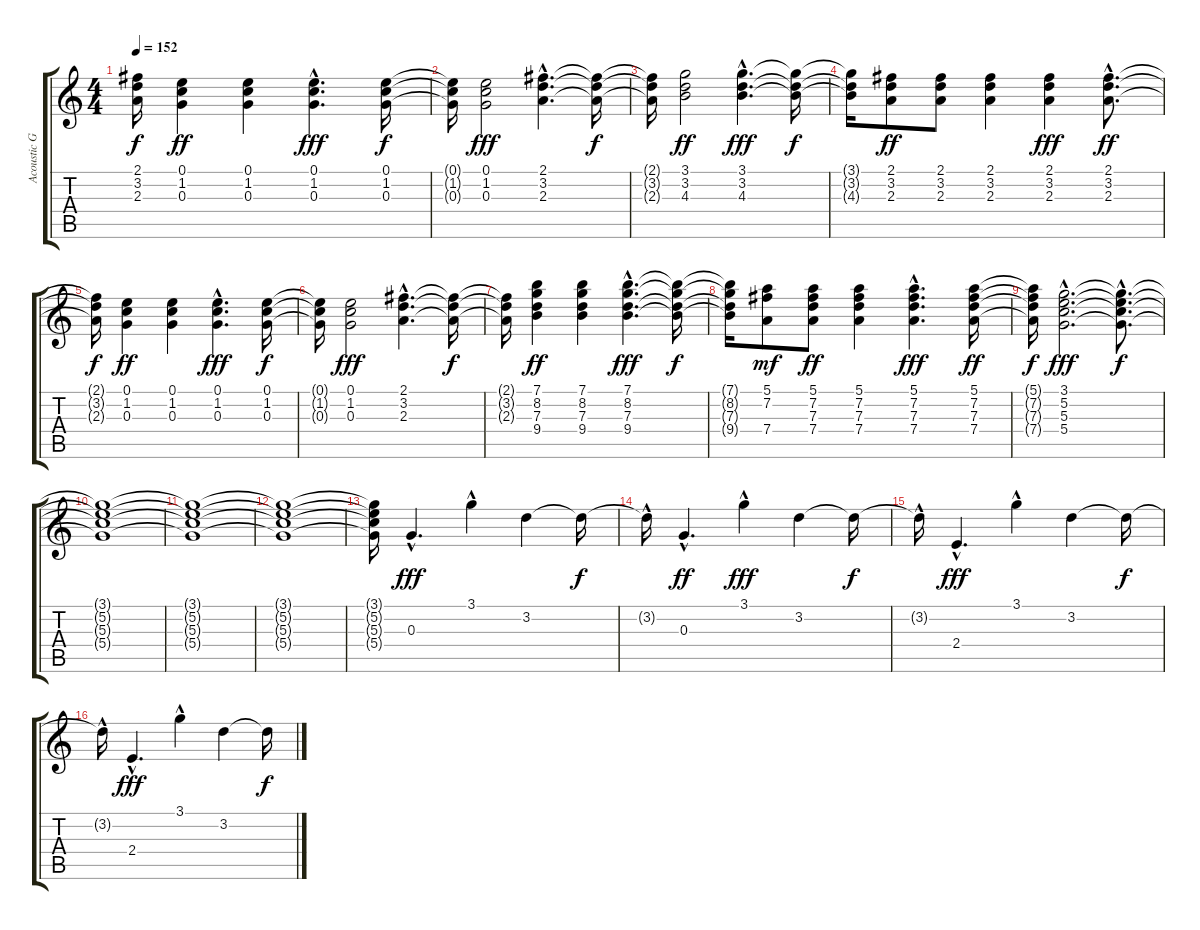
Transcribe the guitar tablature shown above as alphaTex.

\track ("Acoustic Guitar" "Acoustic G") {instrument acousticguitarsteel}
\staff {score tabs}
\tuning (E4 B3 G3 D3 A2 E2) {hide}
\ts (4 4)
\tempo 152
\clef g2
\ks c
(2.1{t} 3.2{t} 2.3{t}).16{dy f} (0.1 1.2 0.3).4{dy ff} (0.1 1.2 0.3).4 (0.1{hac} 1.2{hac} 0.3{hac}).4{d dy fff} (0.1 1.2 0.3).16{dy f} |
(0.1{t} 1.2{t} 0.3{t}).16 (0.1 1.2 0.3).2{dy fff} (2.1{hac} 3.2{hac} 2.3{hac}).4{d} (2.1{t} 3.2{t} 2.3{t}).16{dy f} |
(2.1{t} 3.2{t} 2.3{t}).16 (3.1 3.2 4.3).2{dy ff} (3.1{hac} 3.2{hac} 4.3{hac}).4{d dy fff} (3.1{t} 3.2{t} 4.3{t}).16{dy f} |
(3.1{t} 3.2{t} 4.3{t}).16 (2.1 3.2 2.3).8{dy ff} (2.1 3.2 2.3).8 (2.1 3.2 2.3).4 (2.1 3.2 2.3).4{dy fff} (2.1{hac} 3.2{hac} 2.3{hac}).8{d dy ff} |
(2.1{t} 3.2{t} 2.3{t}).16{dy f} (0.1 1.2 0.3).4{dy ff} (0.1 1.2 0.3).4 (0.1{hac} 1.2{hac} 0.3{hac}).4{d dy fff} (0.1 1.2 0.3).16{dy f} |
(0.1{t} 1.2{t} 0.3{t}).16 (0.1 1.2 0.3).2{dy fff} (2.1{hac} 3.2{hac} 2.3{hac}).4{d} (2.1{t} 3.2{t} 2.3{t}).16{dy f} |
(2.1{t} 3.2{t} 2.3{t}).16 (7.1 8.2 7.3 9.4).4{dy ff} (7.1 8.2 7.3 9.4).4 (7.1{hac} 8.2{hac} 7.3{hac} 9.4{hac}).4{d dy fff} (7.1{t} 8.2{t} 7.3{t} 9.4{t}).16{dy f} |
(7.1{t} 8.2{t} 7.3{t} 9.4{t}).16 (5.1 7.2 7.4).8{dy mf} (5.1 7.2 7.3 7.4).8{dy ff} (5.1 7.2 7.3 7.4).4 (5.1{hac} 7.2{hac} 7.3{hac} 7.4{hac}).4{d dy fff} (5.1 7.2 7.3 7.4).16{dy ff} |
(5.1{t} 7.2{t} 7.3{t} 7.4{t}).16{dy f} (3.1{hac} 5.2{hac} 5.3{hac} 5.4{hac}).2{d dy fff} (3.1{hac t} 5.2{hac t} 5.3{hac t} 5.4{hac t}).8{d dy f} |
(3.1{t} 5.2{t} 5.3{t} 5.4{t}).1 |
(3.1{t} 5.2{t} 5.3{t} 5.4{t}).1 |
(3.1{t} 5.2{t} 5.3{t} 5.4{t}).1 |
(3.1{t} 5.2{t} 5.3{t} 5.4{t}).16 0.3{hac}.4{d dy fff} 3.1{hac}.4 3.2.4 3.2{t}.16{dy f} |
3.2{hac t}.16 0.3{hac}.4{d dy ff} 3.1{hac}.4{dy fff} 3.2.4 3.2{t}.16{dy f} |
3.2{hac t}.16 2.4{hac}.4{d dy fff} 3.1{hac}.4 3.2.4 3.2{t}.16{dy f} |
3.2{hac t}.16 2.4{hac}.4{d dy fff} 3.1{hac}.4 3.2.4 3.2{t}.16{dy f}
